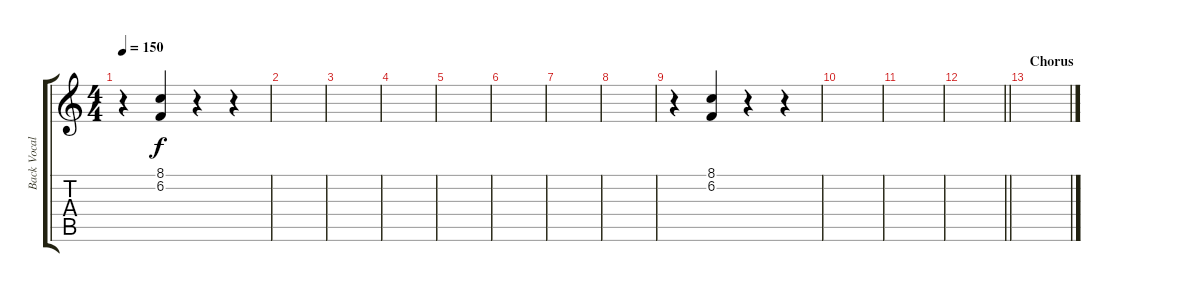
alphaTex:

\track ("Back Vocals" "Back Vocal") {instrument tenorsax}
\staff {score tabs}
\tuning (E4 B3 G3 D3 A2 E2) {hide}
\ts (4 4)
\tempo 150
\clef g2
\ks c
r.4{dy f} (8.1 6.2).4 r.4 r.4 |
|
|
|
|
|
|
|
r.4 (8.1 6.2).4 r.4 r.4 |
|
|
\barLineRight lightlight
|
\section ("" "Chorus")
